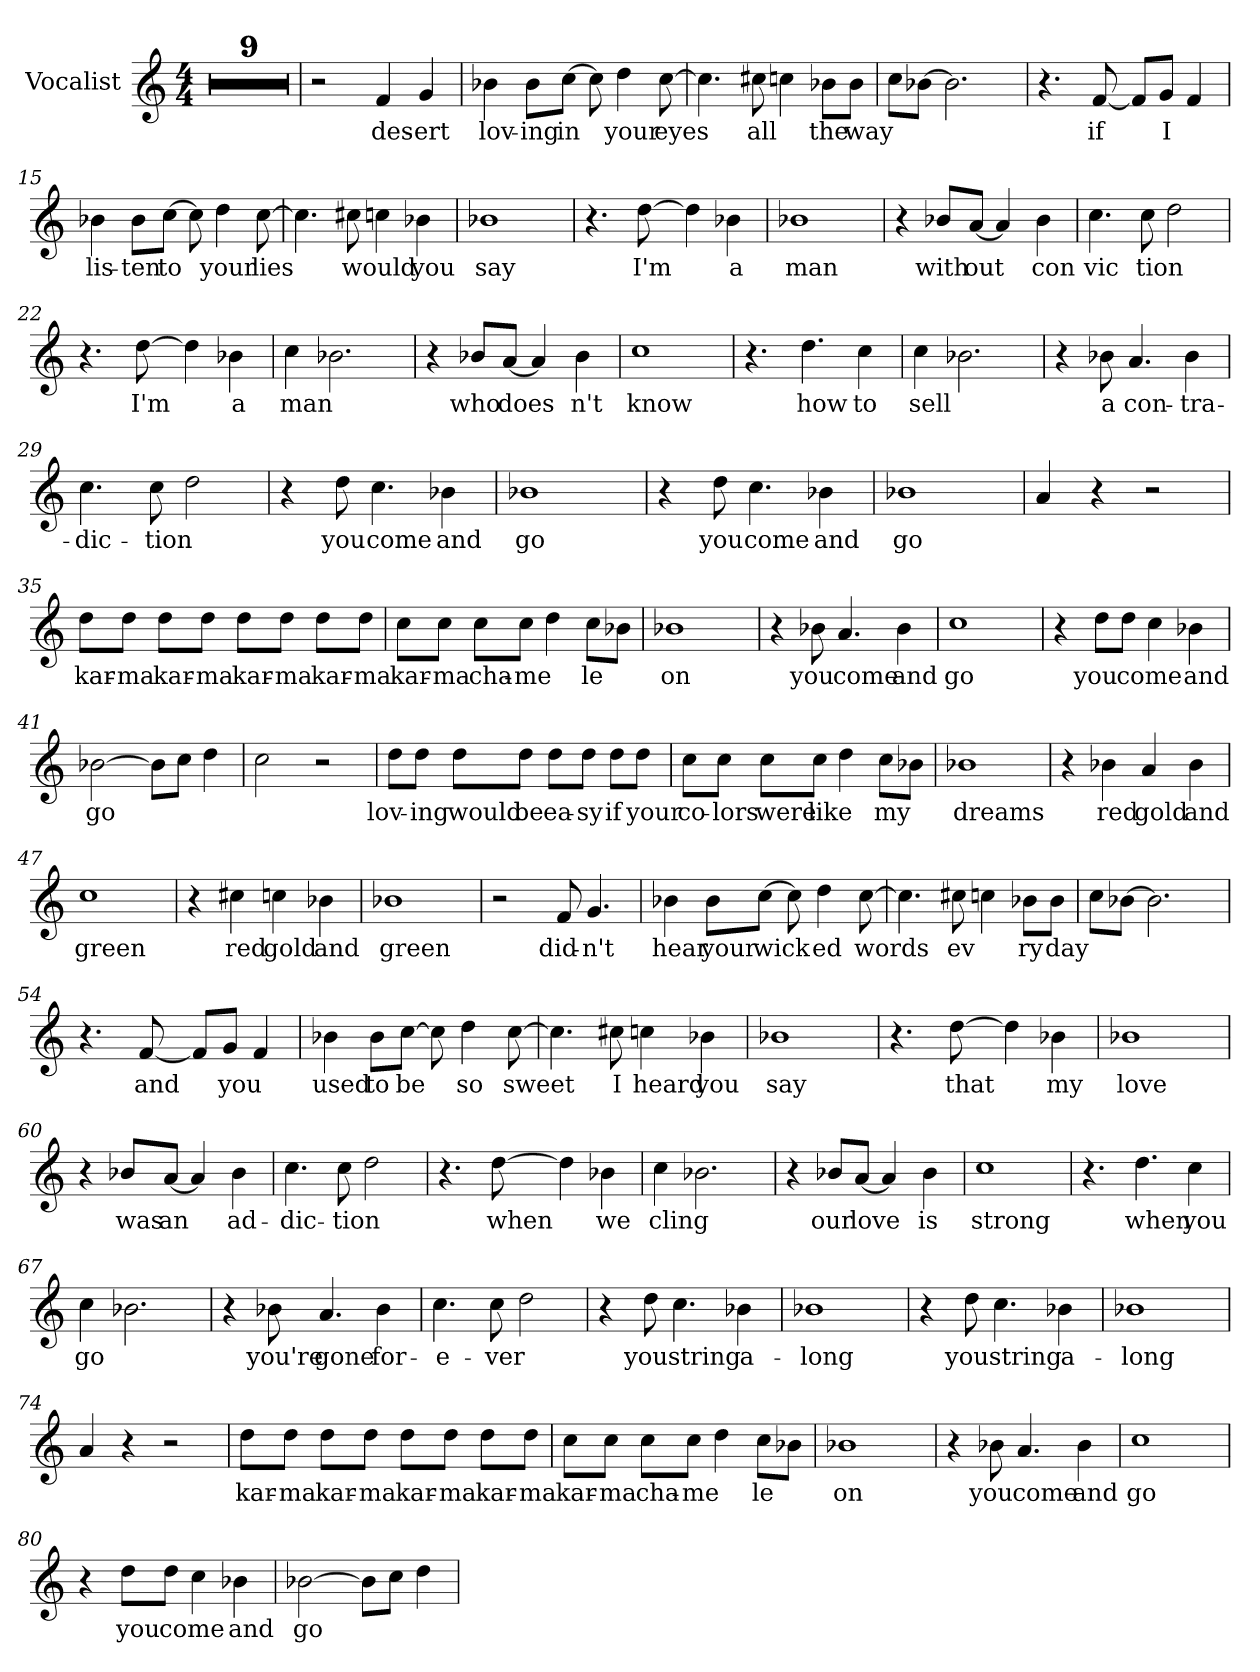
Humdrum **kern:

**kern	**text
*part1	*part1
*staff1	*staff1
*I"Vocalist	*
*clefG2	*
*M4/4	*
=1	=1
1r	.
=2	=2
1r	.
=3	=3
1r	.
=4	=4
1r	.
=5	=5
1r	.
=6	=6
1r	.
=7	=7
1r	.
=8	=8
1r	.
=9	=9
1r	.
=10	=10
2r	.
4f	des-
4g	-ert
=11	=11
4b-X	lov-
8b-\L	-ing
[8cc\J	in
8cc]	_
4dd	your
[8cc	eyes
=12	=12
4.cc]	_
8cc#X	all
4ccn	_
8b-X\L	the
8b-\J	way
=13	=13
8cc\L	_
[8b-X\J	_
2.b-]	_
=14	=14
4.r	.
[8f	if
8f/L]	_
8g/J	I
4f	_
=15	=15
4b-X	lis-
8b-\L	-ten
[8cc\J	to
8cc]	_
4dd	your
[8cc	lies
=16	=16
4.cc]	_
8cc#X	would
4ccn	_
4b-X	you
=17	=17
1b-X	say
=18	=18
4.r	.
[8dd	I'm
4dd]	_
4b-X	a
=19	=19
1b-X	man
=20	=20
4r	.
8b-X/L	with
[8a/J	out
4a]	_
4b-	con
=21	=21
4.cc	vic
8cc	tion
2dd	_
=22	=22
4.r	.
[8dd	I'm
4dd]	_
4b-X	a
=23	=23
4cc	man
2.b-X	_
=24	=24
4r	.
8b-X/L	who
[8a/J	does-
4a]	_
4b-	-n't
=25	=25
1cc	know
=26	=26
4.r	.
4.dd	how
4cc	to
=27	=27
4cc	sell
2.b-X	_
=28	=28
4r	.
8b-X	a
4.a	con-
4b-	-tra-
=29	=29
4.cc	-dic-
8cc	-tion
2dd	_
=30	=30
4r	.
8dd	you
4.cc	come
4b-X	and
=31	=31
1b-X	go
=32	=32
4r	.
8dd	you
4.cc	come
4b-X	and
=33	=33
1b-X	go
=34	=34
4a	_
4r	.
2r	.
=35	=35
8dd\L	kar-
8dd\J	-ma
8dd\L	kar-
8dd\J	-ma
8dd\L	kar-
8dd\J	-ma
8dd\L	kar-
8dd\J	-ma
=36	=36
8cc\L	kar-
8cc\J	-ma
8cc\L	cha-
8cc\J	-me-
4dd	_
8cc\L	-le-
8b-X\J	_
=37	=37
1b-X	-on
=38	=38
4r	.
8b-X	you
4.a	come
4b-	and
=39	=39
1cc	go
=40	=40
4r	.
8dd\L	you
8dd\J	come-
4cc	_
4b-X	-and
=41	=41
[2b-X	go-
8b-\L]	_
8cc\J	_
4dd	_
=42	=42
2cc	_
2r	.
=43	=43
8dd\L	-lov-
8dd\J	-ing
8dd\L	would
8dd\J	be
8dd\L	ea-
8dd\J	-sy
8dd\L	if
8dd\J	your
=44	=44
8cc\L	co-
8cc\J	-lors
8cc\L	were
8cc\J	like
4dd	_
8cc\L	my
8b-X\J	_
=45	=45
1b-X	dreams
=46	=46
4r	.
4b-X	red
4a	gold
4b-	and
=47	=47
1cc	green
=48	=48
4r	.
4cc#X	red
4ccn	gold
4b-X	and
=49	=49
1b-X	green
=50	=50
2r	.
8f	did-
4.g	-n't
=51	=51
4b-X	hear
8b-\L	your
[8cc\J	wick-
8cc]	_
4dd	-ed
[8cc	words
=52	=52
4.cc]	_
8cc#X	ev-
4ccn	_
8b-X\L	-ry
8b-\J	day
=53	=53
8cc\L	_
[8b-X\J	_
2.b-]	_
=54	=54
4.r	.
[8f	and
8f/L]	_
8g/J	you
4f	_
=55	=55
4b-X	used
8b-\L	to
[8cc\J	be
8cc]	_
4dd	so
[8cc	sweet
=56	=56
4.cc]	_
8cc#X	I
4ccn	heard
4b-X	you
=57	=57
1b-X	say
=58	=58
4.r	.
[8dd	that
4dd]	_
4b-X	my
=59	=59
1b-X	love
=60	=60
4r	.
8b-X/L	was
[8a/J	an
4a]	_
4b-	ad-
=61	=61
4.cc	-dic-
8cc	-tion
2dd	_
=62	=62
4.r	.
[8dd	when
4dd]	_
4b-X	we
=63	=63
4cc	cling
2.b-X	_
=64	=64
4r	.
8b-X/L	our
[8a/J	love
4a]	_
4b-	is
=65	=65
1cc	strong
=66	=66
4.r	.
4.dd	when
4cc	you
=67	=67
4cc	go
2.b-X	_
=68	=68
4r	.
8b-X	you're
4.a	gone
4b-	for-
=69	=69
4.cc	-e-
8cc	-ver
2dd	_
=70	=70
4r	.
8dd	you
4.cc	string
4b-X	a-
=71	=71
1b-X	-long
=72	=72
4r	.
8dd	you
4.cc	string
4b-X	a-
=73	=73
1b-X	-long
=74	=74
4a	_
4r	.
2r	.
=75	=75
8dd\L	kar-
8dd\J	-ma
8dd\L	kar-
8dd\J	-ma
8dd\L	kar-
8dd\J	-ma
8dd\L	kar-
8dd\J	-ma
=76	=76
8cc\L	kar-
8cc\J	-ma
8cc\L	cha-
8cc\J	-me-
4dd	_
8cc\L	-le-
8b-X\J	_
=77	=77
1b-X	-on
=78	=78
4r	.
8b-X	you
4.a	come
4b-	and
=79	=79
1cc	go
=80	=80
4r	.
8dd\L	you
8dd\J	come
4cc	_
4b-X	and
=81	=81
[2b-X	go
8b-\L]	_
8cc\J	_
4dd	_
=	=
*-	*-
